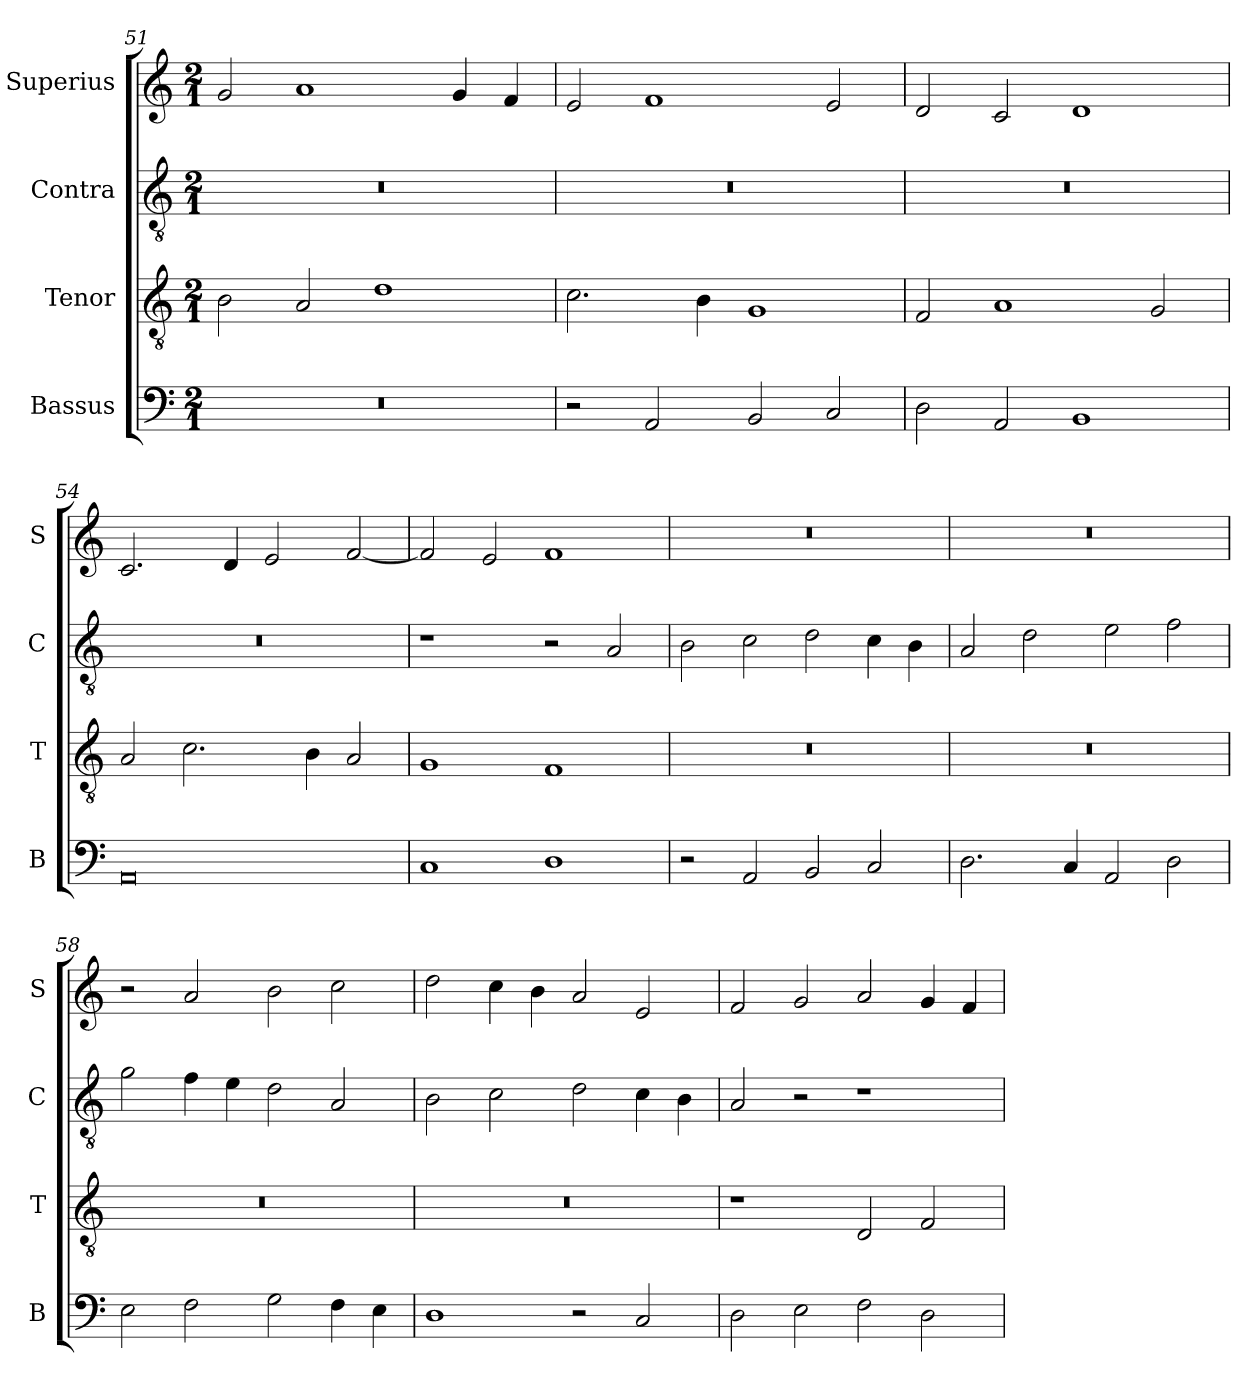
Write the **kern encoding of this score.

**kern	**kern	**kern	**kern
*part4	*part3	*part2	*part1
*staff4	*staff3	*staff2	*staff1
*I"Bassus	*I"Tenor	*I"Contra	*I"Superius
*I'B	*I'T	*I'C	*I'S
*clefF4	*clefGv2	*clefGv2	*clefG2
*k[]	*k[]	*k[]	*k[]
*M2/1	*M2/1	*M2/1	*M2/1
=51	=51	=51	=51
0r	2B\	0r	2g/
.	2A/	.	1a
.	1d	.	.
.	.	.	4g/
.	.	.	4f/
=52	=52	=52	=52
2r	2.c\	0r	2e/
2AA/	.	.	1f
.	4B\	.	.
2BB/	1G	.	.
2C/	.	.	2e/
=53	=53	=53	=53
2D\	2F/	0r	2d/
2AA/	1A	.	2c/
1BB	.	.	1d
.	2G/	.	.
=54	=54	=54	=54
0AA	2A/	0r	2.c/
.	2.c\	.	.
.	.	.	4d/
.	.	.	2e/
.	4B\	.	.
.	2A/	.	[2f/
=55	=55	=55	=55
1C	1G	1r	2f/]
.	.	.	2e/
1D	1F	2r	1f
.	.	2A/	.
=56	=56	=56	=56
2r	0r	2B\	0r
2AA/	.	2c\	.
2BB/	.	2d\	.
2C/	.	4c\	.
.	.	4B\	.
=57	=57	=57	=57
2.D\	0r	2A/	0r
.	.	2d\	.
4C/	.	.	.
2AA/	.	2e\	.
2D\	.	2f\	.
=58	=58	=58	=58
2E\	0r	2g\	2r
2F\	.	4f\	2a/
.	.	4e\	.
2G\	.	2d\	2b\
4F\	.	2A/	2cc\
4E\	.	.	.
=59	=59	=59	=59
1D	0r	2B\	2dd\
.	.	2c\	4cc\
.	.	.	4b\
2r	.	2d\	2a/
2C/	.	4c\	2e/
.	.	4B\	.
=60	=60	=60	=60
2D\	1r	2A/	2f/
2E\	.	2r	2g/
2F\	2D/	1r	2a/
2D\	2F/	.	4g/
.	.	.	4f/
=	=	=	=
*-	*-	*-	*-
